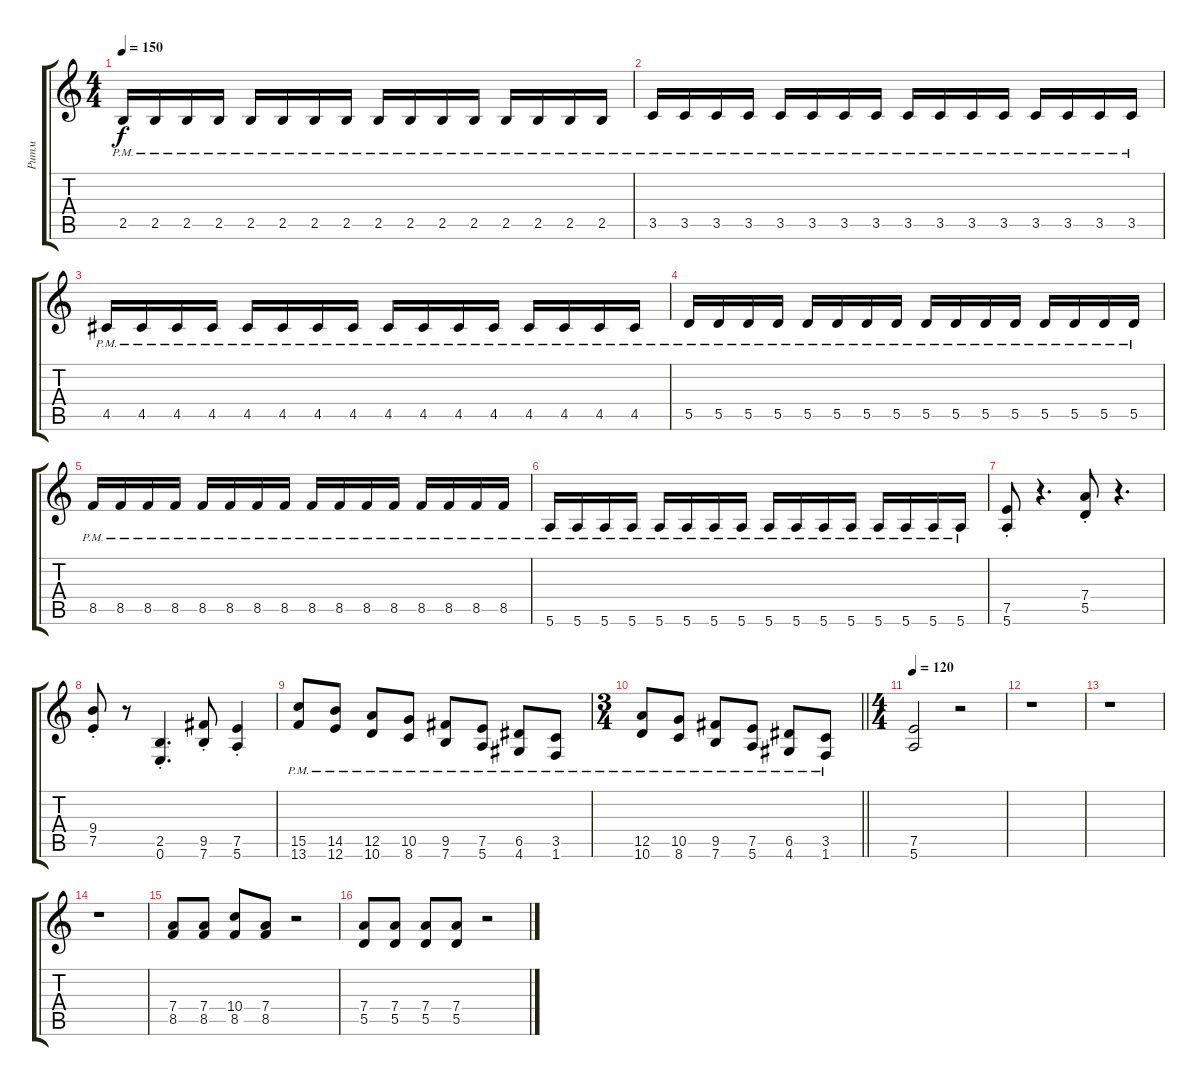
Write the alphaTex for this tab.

\track ("Ритм" "Ритм") {instrument electricguitarclean}
\staff {score tabs}
\tuning (E4 B3 G3 D3 A2 E2) {hide}
\ts (4 4)
\tempo 150
\clef g2
\ks c
2.5{pm}.16{dy f} 2.5{pm}.16 2.5{pm}.16 2.5{pm}.16 2.5{pm}.16 2.5{pm}.16 2.5{pm}.16 2.5{pm}.16 2.5{pm}.16 2.5{pm}.16 2.5{pm}.16 2.5{pm}.16 2.5{pm}.16 2.5{pm}.16 2.5{pm}.16 2.5{pm}.16 |
3.5{pm}.16 3.5{pm}.16 3.5{pm}.16 3.5{pm}.16 3.5{pm}.16 3.5{pm}.16 3.5{pm}.16 3.5{pm}.16 3.5{pm}.16 3.5{pm}.16 3.5{pm}.16 3.5{pm}.16 3.5{pm}.16 3.5{pm}.16 3.5{pm}.16 3.5{pm}.16 |
4.5{pm}.16 4.5{pm}.16 4.5{pm}.16 4.5{pm}.16 4.5{pm}.16 4.5{pm}.16 4.5{pm}.16 4.5{pm}.16 4.5{pm}.16 4.5{pm}.16 4.5{pm}.16 4.5{pm}.16 4.5{pm}.16 4.5{pm}.16 4.5{pm}.16 4.5{pm}.16 |
5.5{pm}.16 5.5{pm}.16 5.5{pm}.16 5.5{pm}.16 5.5{pm}.16 5.5{pm}.16 5.5{pm}.16 5.5{pm}.16 5.5{pm}.16 5.5{pm}.16 5.5{pm}.16 5.5{pm}.16 5.5{pm}.16 5.5{pm}.16 5.5{pm}.16 5.5{pm}.16 |
8.5{pm}.16 8.5{pm}.16 8.5{pm}.16 8.5{pm}.16 8.5{pm}.16 8.5{pm}.16 8.5{pm}.16 8.5{pm}.16 8.5{pm}.16 8.5{pm}.16 8.5{pm}.16 8.5{pm}.16 8.5{pm}.16 8.5{pm}.16 8.5{pm}.16 8.5{pm}.16 |
5.6{pm}.16 5.6{pm}.16 5.6{pm}.16 5.6{pm}.16 5.6{pm}.16 5.6{pm}.16 5.6{pm}.16 5.6{pm}.16 5.6{pm}.16 5.6{pm}.16 5.6{pm}.16 5.6{pm}.16 5.6{pm}.16 5.6{pm}.16 5.6{pm}.16 5.6{pm}.16 |
(7.5{st} 5.6).8 r.4{d} (7.4{st} 5.5{st}).8 r.4{d} |
(9.4 7.5{st}).8 r.8 (2.5{st} 0.6{st}).4{d} (9.5{st} 7.6{st}).8 (7.5{st} 5.6{st}).4 |
(15.5{pm} 13.6{pm}).8 (14.5{pm} 12.6{pm}).8 (12.5{pm} 10.6{pm}).8 (10.5{pm} 8.6{pm}).8 (9.5{pm} 7.6{pm}).8 (7.5{pm} 5.6{pm}).8 (6.5{pm} 4.6{pm}).8 (3.5{pm} 1.6{pm}).8 |
\ts (3 4)
\barLineRight lightlight
(12.5{pm} 10.6{pm}).8 (10.5{pm} 8.6{pm}).8 (9.5{pm} 7.6{pm}).8 (7.5{pm} 5.6{pm}).8 (6.5{pm} 4.6{pm}).8 (3.5{pm} 1.6{pm}).8 |
\ts (4 4)
\tempo 120
(7.5 5.6).2 r.2 |
r.1 |
r.1 |
r.1 |
(7.4 8.5).8 (7.4 8.5).8 (10.4 8.5).8 (7.4 8.5).8 r.2 |
(7.4 5.5).8 (7.4 5.5).8 (7.4 5.5).8 (7.4 5.5).8 r.2
